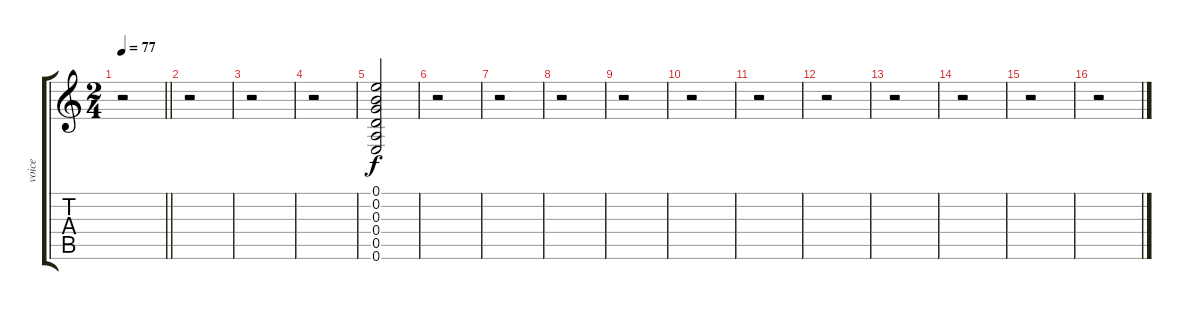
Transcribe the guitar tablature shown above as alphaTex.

\track ("voice" "voice") {instrument synthbass1}
\staff {score tabs}
\tuning (E4 B3 G3 D3 A2 E2) {hide}
\ts (2 4)
\tempo 77
\clef g2
\barLineRight lightlight
\ks c
r.2{dy f instrument synthbass1} |
r.2 |
r.2 |
r.2 |
(0.1 0.2 0.3 0.4 0.5 0.6).2{volume 9 instrument reversecymbal} |
r.2 |
r.2 |
r.2 |
r.2 |
r.2 |
r.2 |
r.2 |
r.2 |
r.2 |
r.2 |
r.2
